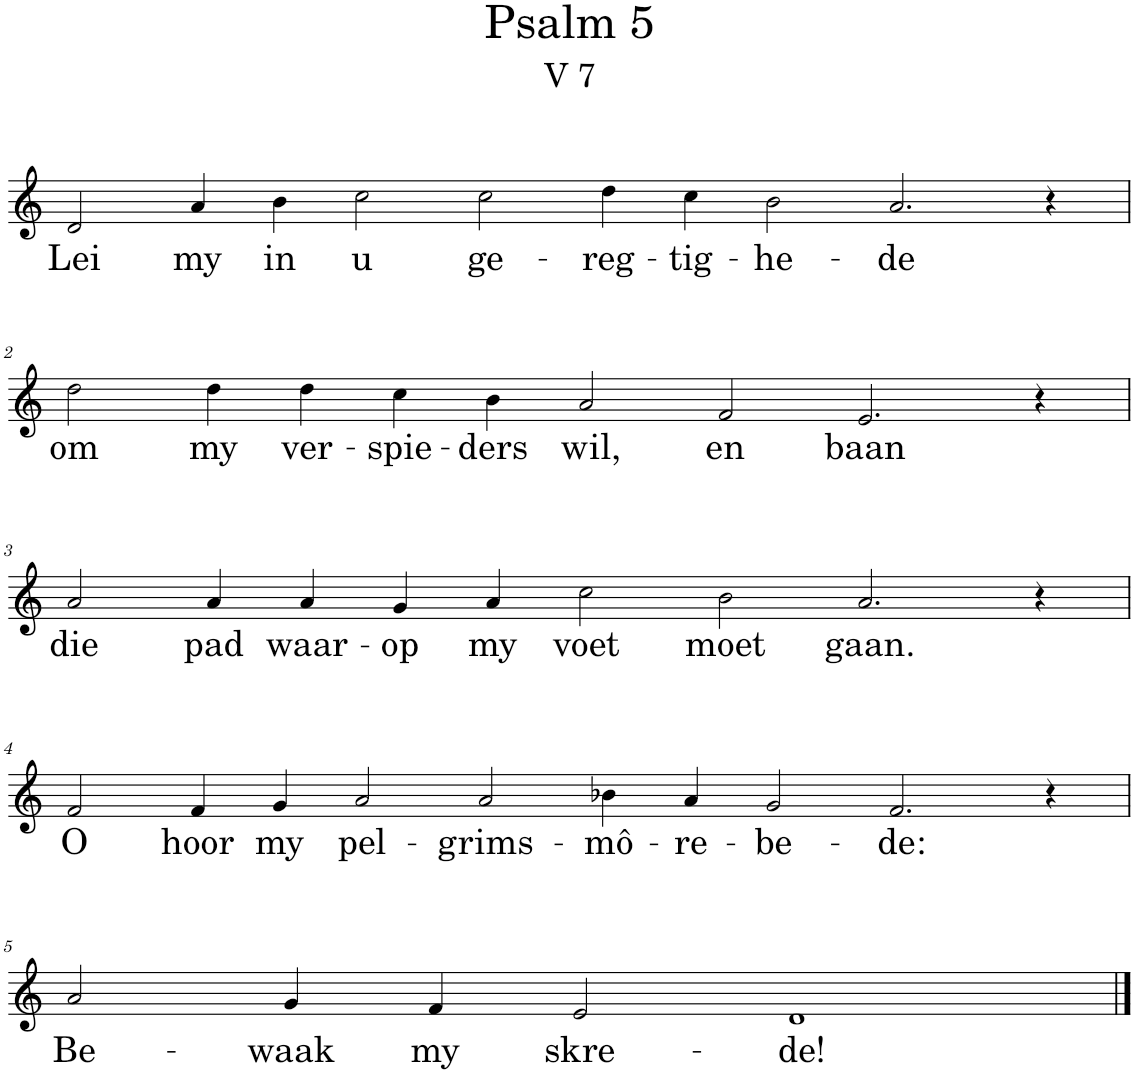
**kern	**text
*part1	*part1
*staff1	*staff1
*I"Pipe Organ	*
*I'Org.	*
*clefG2	*
*k[]	*
*M16/4	*
=1	=1
!	!LO:LY:b
2d/	Lei
!	!LO:LY:b
4a/	my
!	!LO:LY:b
4b\	in
!	!LO:LY:b
2cc\	u
!	!LO:LY:b
2cc\	ge-
!	!LO:LY:b
4dd\	-reg-
!	!LO:LY:b
4cc\	-tig-
!	!LO:LY:b
2b\	-he-
!	!LO:LY:b
2.a/	-de
4r	.
!!LO:LB:g=z
=2	=2
*M14/4	*
!	!LO:LY:b
2dd\	om
!	!LO:LY:b
4dd\	my
!	!LO:LY:b
4dd\	ver-
!	!LO:LY:b
4cc\	-spie-
!	!LO:LY:b
4b\	-ders
!	!LO:LY:b
2a/	wil,
!	!LO:LY:b
2f/	en
!	!LO:LY:b
2.e/	baan
4r	.
!!LO:LB:g=z
=3	=3
!	!LO:LY:b
2a/	die
!	!LO:LY:b
4a/	pad
!	!LO:LY:b
4a/	waar-
!	!LO:LY:b
4g/	-op
!	!LO:LY:b
4a/	my
!	!LO:LY:b
2cc\	voet
!	!LO:LY:b
2b\	moet
!	!LO:LY:b
2.a/	gaan.
4r	.
!!LO:LB:g=z
=4	=4
*M16/4	*
!	!LO:LY:b
2f/	O
!	!LO:LY:b
4f/	hoor
!	!LO:LY:b
4g/	my
!	!LO:LY:b
2a/	pel-
!	!LO:LY:b
2a/	-grims-
!	!LO:LY:b
4b-X\	-mô-
!	!LO:LY:b
4a/	-re-
!	!LO:LY:b
2g/	-be-
!	!LO:LY:b
2.f/	-de:
4r	.
!!LO:LB:g=z
=5	=5
*M10/4	*
!	!LO:LY:b
2a/	Be-
!	!LO:LY:b
4g/	-waak
!	!LO:LY:b
4f/	my
!	!LO:LY:b
2e/	skre-
!	!LO:LY:b
1d	-de!
==	==
*-	*-
